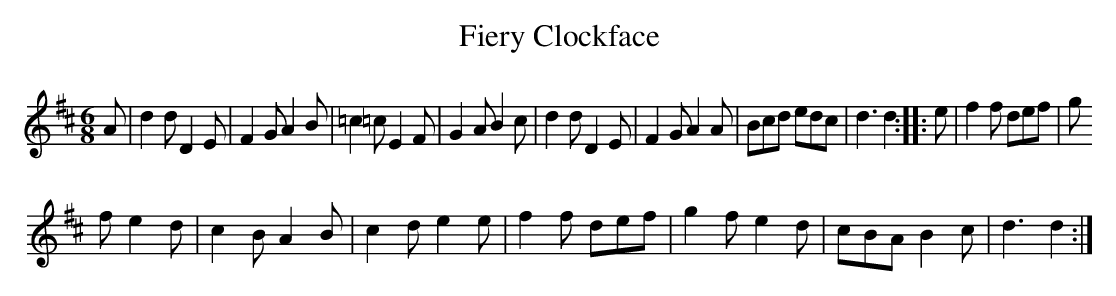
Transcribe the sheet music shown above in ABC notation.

X:1
T:Fiery Clockface
M:6/8
L:1/8
K:D
A|d2dD2E|F2GA2B|=c2=cE2F|G2AB2c|d2dD2E|F2GA2A|Bcd edc|d3d2:||:e|f2f def|g
2fe2d|c2BA2B|c2de2e|f2f def|g2fe2d|cBAB2c|d3d2:|
